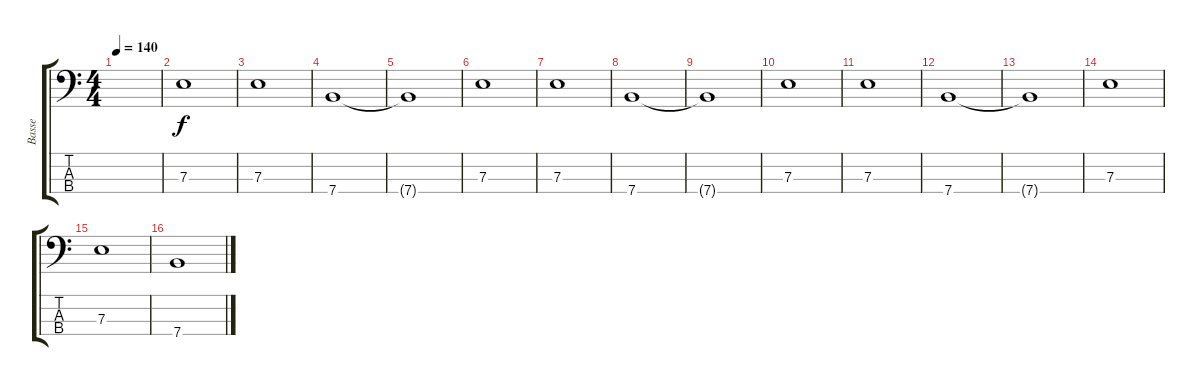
\track ("Basse" "Basse") {instrument electricbassfinger}
\staff {score tabs}
\tuning (G2 D2 A1 E1) {hide}
\ts (4 4)
\tempo 140
\clef f4
\ks c
|
7.3.1{volume 9} |
7.3.1 |
7.4.1 |
7.4{t}.1 |
7.3.1 |
7.3.1 |
7.4.1 |
7.4{t}.1 |
7.3.1 |
7.3.1 |
7.4.1 |
7.4{t}.1 |
7.3.1 |
7.3.1 |
7.4.1
